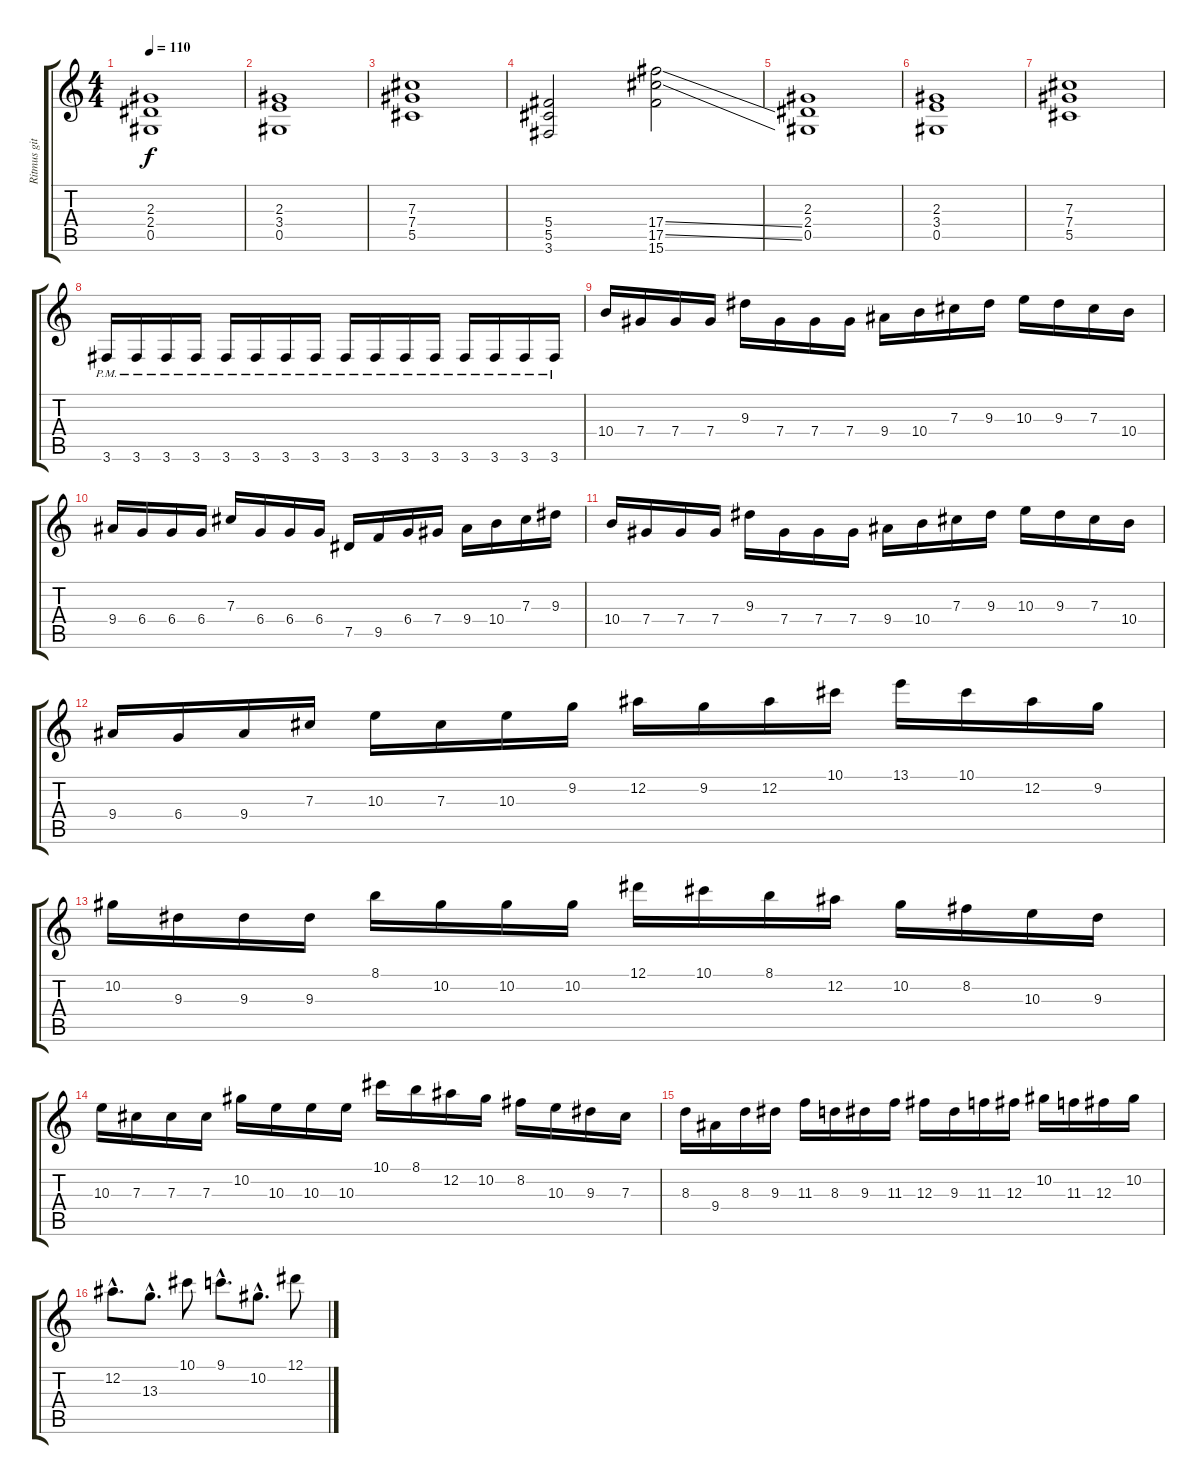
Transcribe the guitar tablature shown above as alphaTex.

\track ("Ritmus gitár" "Ritmus git") {instrument distortionguitar}
\staff {score tabs}
\tuning (Eb4 Bb3 Gb3 Db3 Ab2 Eb2) {hide}
\ts (4 4)
\tempo 110
\clef g2
\ks c
(2.3 2.4 0.5).1{dy f instrument distortionguitar} |
(2.3 3.4 0.5).1 |
(7.3 7.4 5.5).1 |
(5.4 5.5 3.6).2 (17.4{ss} 17.5{ss} 15.6).2 |
(2.3 2.4 0.5).1 |
(2.3 3.4 0.5).1 |
(7.3 7.4 5.5).1 |
3.6{pm}.16 3.6{pm}.16 3.6{pm}.16 3.6{pm}.16 3.6{pm}.16 3.6{pm}.16 3.6{pm}.16 3.6{pm}.16 3.6{pm}.16 3.6{pm}.16 3.6{pm}.16 3.6{pm}.16 3.6{pm}.16 3.6{pm}.16 3.6{pm}.16 3.6{pm}.16 |
10.4.16 7.4.16 7.4.16 7.4.16 9.3.16 7.4.16 7.4.16 7.4.16 9.4.16 10.4.16 7.3.16 9.3.16 10.3.16 9.3.16 7.3.16 10.4.16 |
9.4.16 6.4.16 6.4.16 6.4.16 7.3.16 6.4.16 6.4.16 6.4.16 7.5.16 9.5.16 6.4.16 7.4.16 9.4.16 10.4.16 7.3.16 9.3.16 |
10.4.16 7.4.16 7.4.16 7.4.16 9.3.16 7.4.16 7.4.16 7.4.16 9.4.16 10.4.16 7.3.16 9.3.16 10.3.16 9.3.16 7.3.16 10.4.16 |
9.4.16 6.4.16 9.4.16 7.3.16 10.3.16 7.3.16 10.3.16 9.2.16 12.2.16 9.2.16 12.2.16 10.1.16 13.1.16 10.1.16 12.2.16 9.2.16 |
10.2.16 9.3.16 9.3.16 9.3.16 8.1.16 10.2.16 10.2.16 10.2.16 12.1.16 10.1.16 8.1.16 12.2.16 10.2.16 8.2.16 10.3.16 9.3.16 |
10.3.16 7.3.16 7.3.16 7.3.16 10.2.16 10.3.16 10.3.16 10.3.16 10.1.16 8.1.16 12.2.16 10.2.16 8.2.16 10.3.16 9.3.16 7.3.16 |
8.3.16 9.4.16 8.3.16 9.3.16 11.3.16 8.3.16 9.3.16 11.3.16 12.3.16 9.3.16 11.3.16 12.3.16 10.2.16 11.3.16 12.3.16 10.2.16 |
12.2{hac}.8{d} 13.3{hac}.8{d} 10.1.8 9.1{hac}.8{d} 10.2{hac}.8{d} 12.1.8
